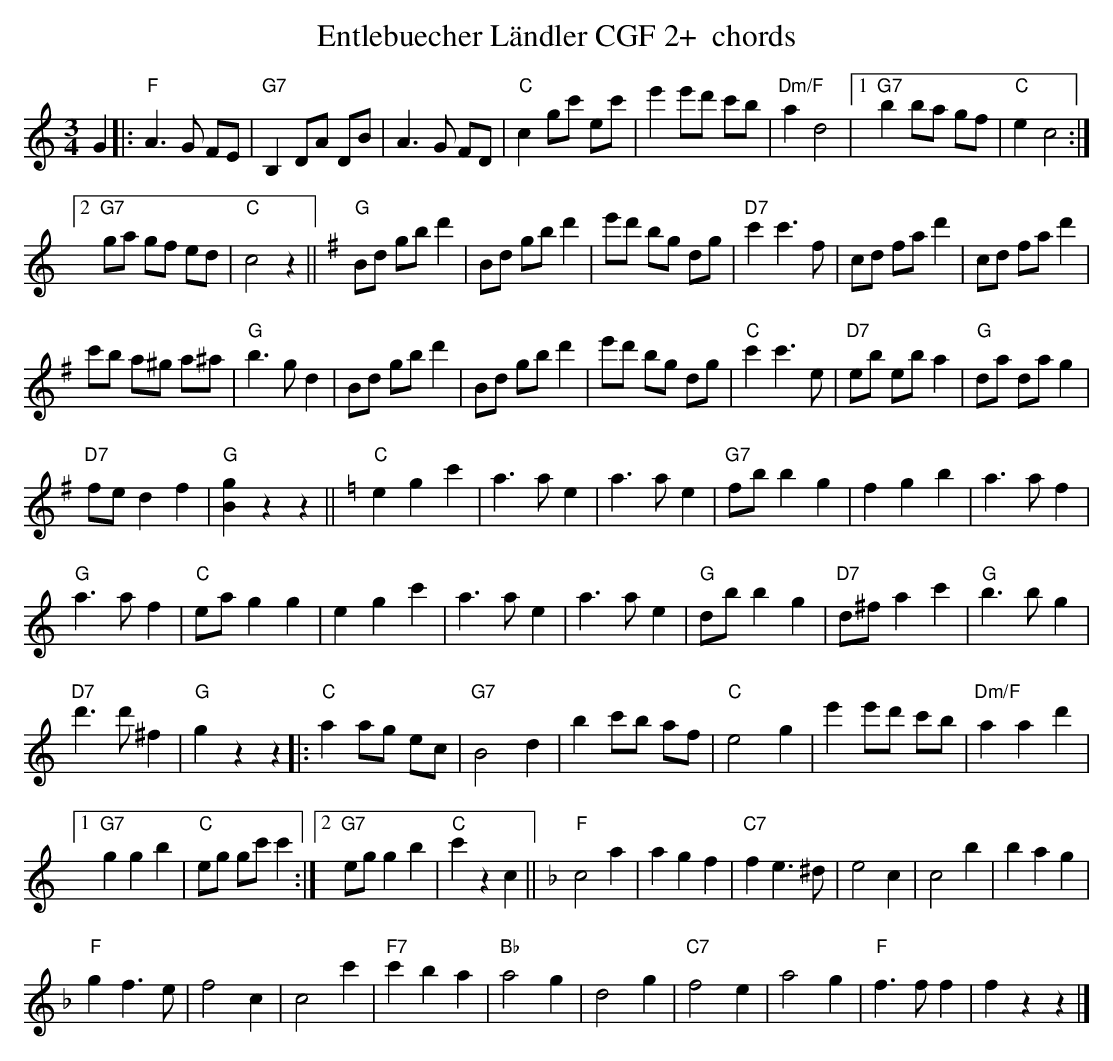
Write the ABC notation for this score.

X:1
T:Entlebuecher L\"andler CGF 2+  chords
M:3/4
L:1/8
K:Cmaj%%MIDI gchordon
G2 |: "F"A3G FE | "G7"B,2 DA DB | A3G FD | "C"c2 gc' ec' | e'2 e'd' c'b | "Dm/F"a2d4 |1 "G7"b2 ba gf | "C"e2c4 :|2
"G7"ga gf ed | "C"c4 z2 || [K:Gmaj] "G"Bd gb d'2 | Bd gb d'2 | e'd' bg dg | "D7"c'2c'3f | cd fa d'2 | cd fa d'2 |
c'b a^g a^a | "G"b3gd2 | Bd gb d'2 | Bd gb d'2 | e'd' bg dg | "C"c'2c'3e | "D7"eb eba2 | "G"da dag2 |
"D7"fe d2f2 | "G"[B2g2] z2z2 || [K:Cmaj] [L:1/4] "C"egc' | a>ae | a>ae | "G7"f/2b/2 bg | fgb | a>af |
"G"a>af | "C"e/2a/2gg | egc' | a>ae | a>ae | "G"d/2b/2bg | "D7"d/2^f/2ac' | "G"b>bg |
"D7"d'>d'^f | "G"gzz |: [L:1/8] "C"a2 ag ec | "G7"B4d2 | b2 c'b af | "C"e4g2 | e'2 e'd' c'b | "Dm/F"a2a2d'2 |1
"G7"g2g2b2 | "C"eg gc'c'2 :|2 "G7"eg g2b2 | "C"c'2z2c2 || [K:Fmaj] [L:1/4] "F"c2a | agf | "C7"fe>^d | e2c | c2b | bag |
"F"gf>e | f2c | c2c' | "F7"c'ba | "Bb"a2g | d2g | "C7"f2e | a2g | "F"f>ff | fzz |]
